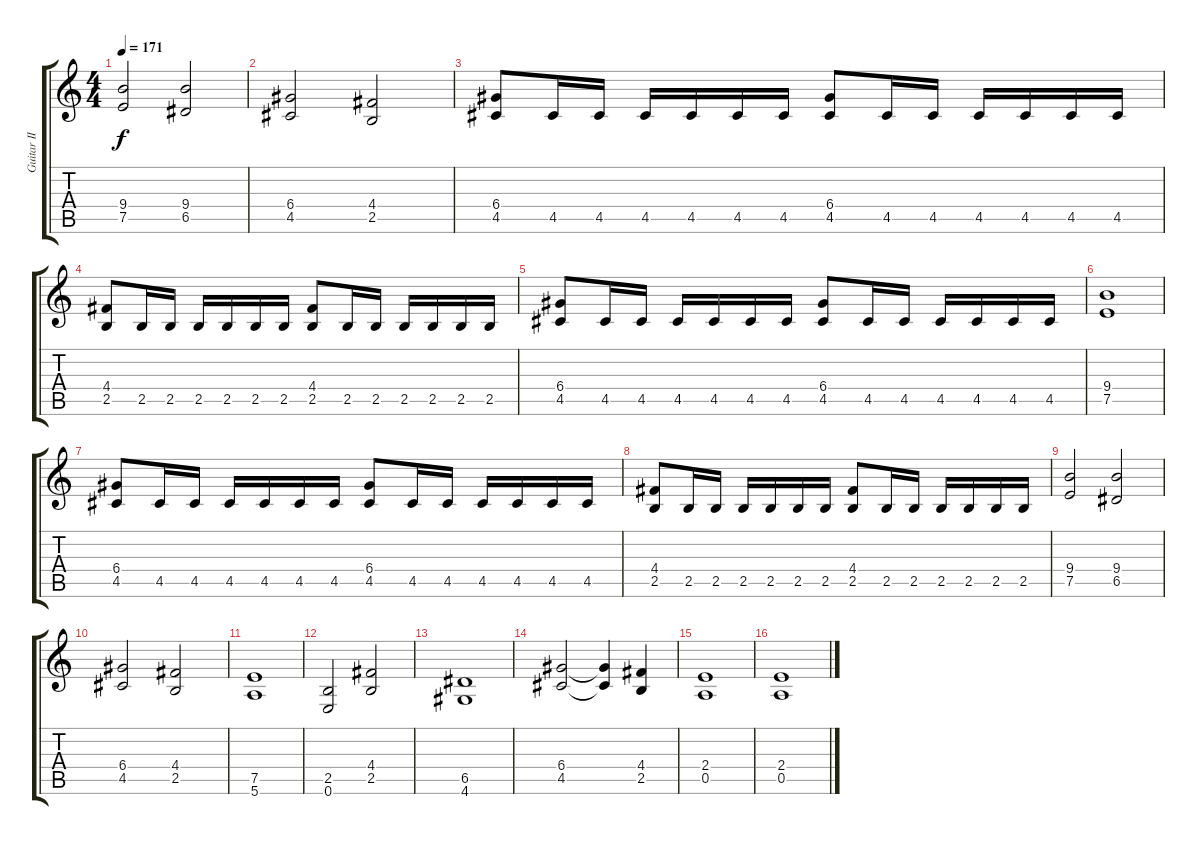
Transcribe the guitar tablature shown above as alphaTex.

\track ("Guitar II (Rhythm)" "Guitar II ") {instrument distortionguitar}
\staff {score tabs}
\tuning (E4 B3 G3 D3 A2 E2) {hide}
\ts (4 4)
\tempo 171
\clef g2
\ks c
(9.4 7.5).2{dy f} (9.4 6.5).2 |
(6.4 4.5).2 (4.4 2.5).2 |
(6.4 4.5).8 4.5.16 4.5.16 4.5.16 4.5.16 4.5.16 4.5.16 (6.4 4.5).8 4.5.16 4.5.16 4.5.16 4.5.16 4.5.16 4.5.16 |
(4.4 2.5).8 2.5.16 2.5.16 2.5.16 2.5.16 2.5.16 2.5.16 (4.4 2.5).8 2.5.16 2.5.16 2.5.16 2.5.16 2.5.16 2.5.16 |
(6.4 4.5).8 4.5.16 4.5.16 4.5.16 4.5.16 4.5.16 4.5.16 (6.4 4.5).8 4.5.16 4.5.16 4.5.16 4.5.16 4.5.16 4.5.16 |
(9.4 7.5).1 |
(6.4 4.5).8 4.5.16 4.5.16 4.5.16 4.5.16 4.5.16 4.5.16 (6.4 4.5).8 4.5.16 4.5.16 4.5.16 4.5.16 4.5.16 4.5.16 |
(4.4 2.5).8 2.5.16 2.5.16 2.5.16 2.5.16 2.5.16 2.5.16 (4.4 2.5).8 2.5.16 2.5.16 2.5.16 2.5.16 2.5.16 2.5.16 |
(9.4 7.5).2 (9.4 6.5).2 |
(6.4 4.5).2 (4.4 2.5).2 |
(7.5 5.6).1 |
(2.5 0.6).2 (4.4 2.5).2 |
(6.5 4.6).1 |
(6.4 4.5).2 (6.4{t} 4.5{t}).4 (4.4 2.5).4 |
(2.4 0.5).1 |
(2.4 0.5).1
